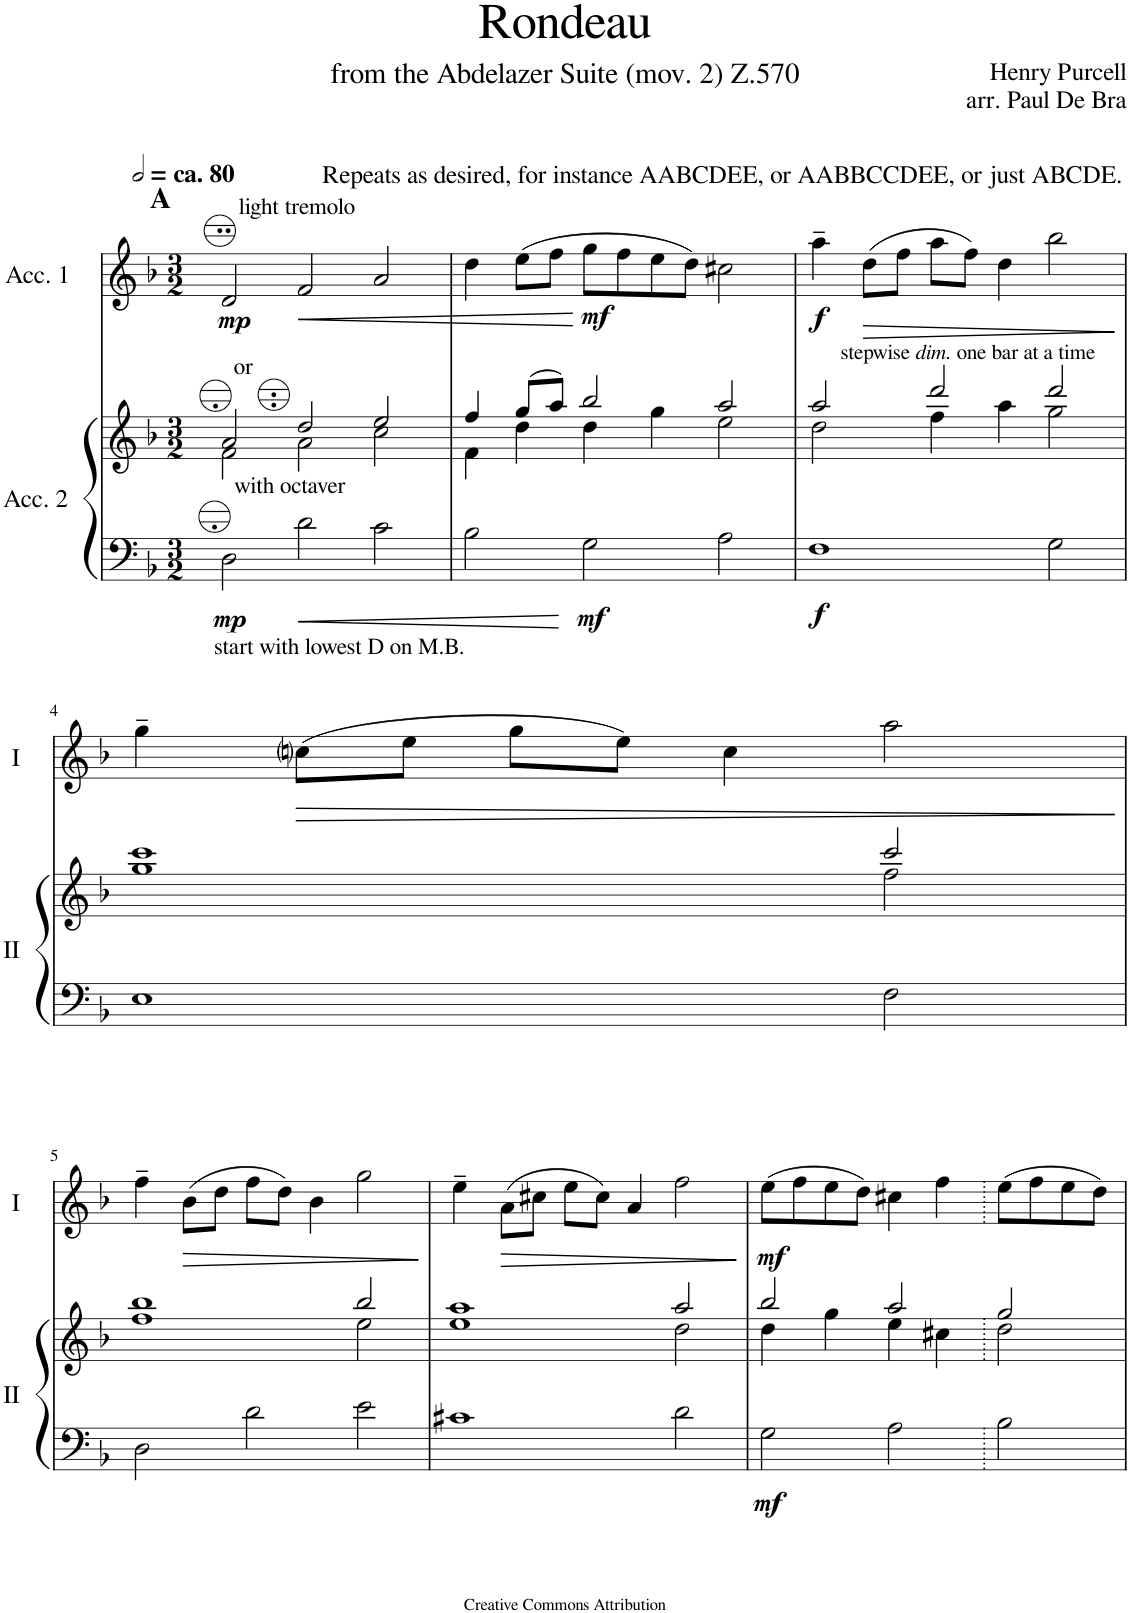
**kern	**kern	**dynam	**kern	**dynam
*part2	*part2	*part2	*part1	*part1
*staff3	*staff2	*staff2/3	*staff1	*staff1
*I"Acc. 2	*	*	*I"Acc. 1	*
*clefF4	*clefG2	*	*clefG2	*
*Trd7c12	*Trd7c12	*	*	*
*k[b-]	*k[b-]	*	*k[b-]	*
*M3/2	*M3/2	*	*M3/2	*
=1	=1	=1	=1	=1
*	*^	*	*	*
!	!	!	!	!LO:TX:a:B:t=ca. 80	!
!	!	!	!	!LO:TX:a:t=light tremolo	!
!	!	!	!	!LO:TX:a:B:t=A	!
!	!	!	!	!LO:TX:a:t=Repeats as desired, for instance AABCDEE, or AABBCCDEE, or just ABCDE.	!
!	!LO:TX:a:t=or	!	!	!	!
!LO:TX:b:t=start with lowest D on M.B.	!	!	!	!	!
!LO:TX:a:t=with octaver	!	!	!	!	!
!	!	!	!LO:DY:b=2	!	!LO:DY:b
2D\	2a/	2f\	mp	2d/	mp
!	!	!	!	!	!LO:HP:b
2d\	2dd/	2a\	.	2f/	<
2c\	2ee/	2cc\	.	2a/	.
=2	=2	=2	=2	=2	=2
2B-\	4ff/	4f\	.	4dd\	.
.	(8gg/L	4dd\	.	(8ee\L	.
.	8aa/J)	.	.	8ff\J	.
!	!	!	!LO:DY:b=2	!	!LO:DY:n=1:b
2G\	2bb-/	4dd\	mf	8gg\L	[ mf
.	.	.	.	8ff\	.
.	.	4gg\	.	8ee\	.
.	.	.	.	8dd\J)	.
2A\	2aa/	2ee\	.	2cc#X\	.
=3	=3	=3	=3	=3	=3
!	!	!	!LO:DY:b=2	!	!LO:DY:b
1F	2aa/	2dd\	f	4aa~\	f
!	!	!	!	!LO:TX:b:t=stepwise	!
!	!	!	!	!LO:TX:b:i:t=dim.	!
!	!	!	!	!LO:TX:b:t=one bar at a time	!
!	!	!	!	!	!LO:HP:b
.	.	.	.	(8dd\L	>
.	.	.	.	8ff\J	.
.	2ddd/	4ff\	.	8aa\L	.
.	.	.	.	8ff\J)	.
.	.	4aa\	.	4dd\	.
2G\	2ddd/	2gg\	.	2bb-\	.
*	*v	*v	*	*	*
.	.	.	.	]
!!LO:LB:g=z
=4	=4	=4	=4	=4
*	*^	*	*	*
1E	1ccc	1gg	.	4gg~\	.
!	!	!	!	!	!LO:HP:b
.	.	.	.	(8ccni\L	>
.	.	.	.	8ee\J	.
.	.	.	.	8gg\L	.
.	.	.	.	8ee\J)	.
.	.	.	.	4cc\	.
2F\	2ccc/	2ff\	.	2aa\	.
*	*v	*v	*	*	*
.	.	.	.	]
!!LO:LB:g=z
=5	=5	=5	=5	=5
*	*^	*	*	*
2D\	1bb-	1ff	.	4ff~\	.
!	!	!	!	!	!LO:HP:b
.	.	.	.	(8b-\L	>
.	.	.	.	8dd\J	.
2d\	.	.	.	8ff\L	.
.	.	.	.	8dd\J)	.
.	.	.	.	4b-\	.
2e\	2bb-/	2ee\	.	2gg\	.
*	*v	*v	*	*	*
.	.	.	.	]
=6	=6	=6	=6	=6
*	*^	*	*	*
1c#X	1aa	1ee	.	4ee~\	.
!	!	!	!	!	!LO:HP:b
.	.	.	.	(8a\L	>
.	.	.	.	8cc#X\J	.
.	.	.	.	8ee\L	.
.	.	.	.	8cc#\J)	.
.	.	.	.	4a/	.
2d\	2aa/	2dd\	.	2ff\	.
*	*v	*v	*	*	*
.	.	.	.	]
=7.	=7.	=7	=7	=7
*	*^	*	*	*
!	!	!	!LO:DY:b=2	!	!LO:DY:b
2G\	2bb-/	4dd\	mf	(8ee\L	mf
.	.	.	.	8ff\	.
.	.	4gg\	.	8ee\	.
.	.	.	.	8dd\J)	.
2A\	2aa/	4ee\	.	4cc#X\	.
.	.	4cc#X\	.	4ff\	.
2B-\	2gg/	2dd\	.	(8ee\L	.
.	.	.	.	8ff\	.
.	.	.	.	8ee\	.
.	.	.	.	8dd\J)	.
*	*v	*v	*	*	*
=	=	=	=	=
*-	*-	*-	*-	*-
